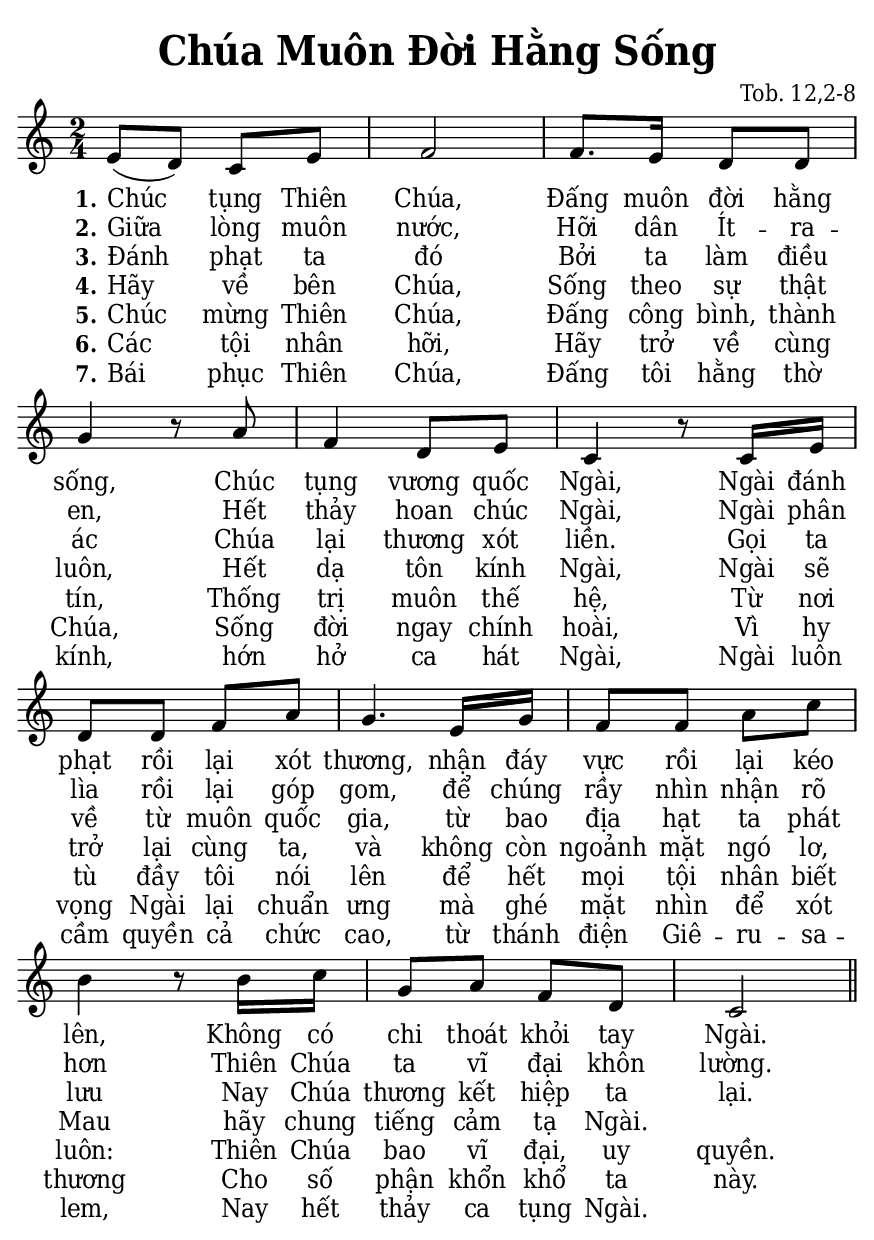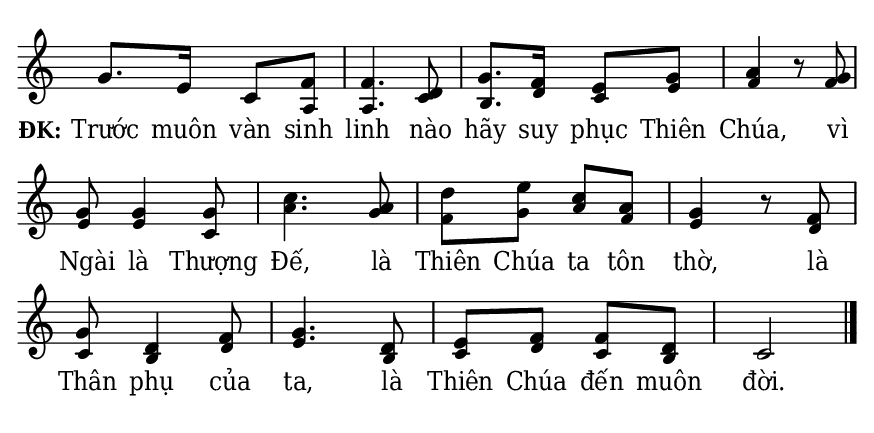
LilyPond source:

% Cài đặt chung\
\version "2.22.1"
\include "english.ly"

\header {
  title = \markup { \fontsize #1 "Chúa Muôn Đời Hằng Sống" }
  composer = "Tob. 12,2-8"
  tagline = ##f
}

% Nhạc phiên khúc
nhacPhienKhucSop = \relative c' {
  \autoPageBreaksOff
  e8 (d) c e |
  f2 |
  f8. e16 d8 d |
  g4 r8 a |
  f4 d8 e |
  c4 r8 c16 e |
  d8 d f a |
  g4. e16 g |
  f8 f a c |
  b4 r8 b16 c |
  g8 a f d |
  c2 \bar "||"
  
  \pageBreak
  
  g'8. e16 c8 f |
  f4. d8 |
  g8. f16 e8 g |
  a4 r8 g |
  g g4 g8 |
  c4. a8 |
  d e c a |
  g4 r8 f |
  g d4 f8 |
  g4. d8 |
  e f f d |
  c2 \bar "|."
}

nhacPhienKhucAlto = \relative c'' {
  R2*12
  g8. e16 c8 a |
  a4. c8 |
  b8. d16 c8 e |
  f4 r8 f |
  e e4 c8 |
  a'4. g8 |
  f g a f |
  e4 r8 d |
  c b4 d8 |
  e4. b8 |
  c d c b |
  c2
}

% Lời phiên khúc
loiPhienKhucSop = \lyrics {
  <<
    {
      \set stanza = "1."
      Chúc tụng Thiên Chúa, Đấng muôn đời hằng sống,
      Chúc tụng vương quốc Ngài,
      Ngài đánh phạt rồi lại xót thương,
      nhận đáy vực rồi lại kéo lên,
      Không có chi thoát khỏi tay Ngài.
    }
    \new Lyrics {
	    \set associatedVoice = "beSop"
	    \set stanza = "2."
	    Giữa lòng muôn nước, Hỡi dân Ít -- ra -- en,
	    Hết thảy hoan chúc Ngài,
	    Ngài phân lìa rồi lại góp gom,
	    để chúng rầy nhìn nhận rõ hơn
	    Thiên Chúa ta vĩ đại khôn lường.
    }
    \new Lyrics {
	    \set associatedVoice = "beSop"
	    \set stanza = "3."
	    Đánh phạt ta đó
	    Bởi ta làm điều ác
	    Chúa lại thương xót liền.
	    Gọi ta về từ muôn quốc gia,
	    từ bao địa hạt ta phát lưu
	    Nay Chúa thương kết hiệp ta lại.
    }
    \new Lyrics {
	    \set associatedVoice = "beSop"
	    \set stanza = "4."
	    Hãy về bên Chúa,
	    Sống theo sự thật luôn,
	    Hết dạ tôn kính Ngài,
	    Ngài sẽ trở lại cùng ta,
	    và không còn ngoảnh mặt ngó lơ,
	    Mau hãy chung tiếng cảm tạ Ngài.
    }
    \new Lyrics {
	    \set associatedVoice = "beSop"
	    \set stanza = "5."
	    Chúc mừng Thiên Chúa, Đấng công bình, thành tín,
	    Thống trị muôn thế hệ,
	    Từ nơi tù đầy tôi nói lên
	    để hết mọi tội nhân biết luôn:
	    Thiên Chúa bao vĩ đại, uy quyền.
    }
    \new Lyrics {
	    \set associatedVoice = "beSop"
	    \set stanza = "6."
	    Các tội nhân hỡi, Hãy trở về cùng Chúa,
	    Sống đời ngay chính hoài,
	    Vì hy vọng Ngài lại chuẩn ưng
	    mà ghé mặt nhìn để xót thương
	    Cho số phận khổn khổ ta này.
    }
    \new Lyrics {
	    \set associatedVoice = "beSop"
	    \set stanza = "7."
	    Bái phục Thiên Chúa, Đấng tôi hằng thờ kính,
	    hớn hở ca hát Ngài,
	    Ngài luôn cầm quyền cả chức cao,
	    từ thánh điện Giê -- ru -- sa -- lem,
	    Nay hết thảy ca tụng Ngài.
    }
  >>
  \set stanza = "ĐK:"
  Trước muôn vàn sinh linh nào hãy suy phục Thiên Chúa,
  vì Ngài là Thượng Đế, là Thiên Chúa ta tôn thờ,
  là Thân phụ của ta, là Thiên Chúa đến muôn đời.
}

% Dàn trang
\paper {
  #(set-paper-size "a5")
  top-margin = 3\mm
  bottom-margin = 3\mm
  left-margin = 3\mm
  right-margin = 3\mm
  indent = #0
  #(define fonts
	 (make-pango-font-tree "Deja Vu Serif Condensed"
	 		       "Deja Vu Serif Condensed"
			       "Deja Vu Serif Condensed"
			       (/ 20 20)))
  print-page-number = ##f
  system-system-spacing = #'((basic-distance . 0.1) (padding . 2))
}

TongNhip = {
  \key c \major \time 2/4
  \set Timing.beamExceptions = #'()
  \set Timing.baseMoment = #(ly:make-moment 1/4)
}

% Đổi kích thước nốt cho bè phụ
notBePhu =
#(define-music-function (font-size music) (number? ly:music?)
   (for-some-music
     (lambda (m)
       (if (music-is-of-type? m 'rhythmic-event)
           (begin
             (set! (ly:music-property m 'tweaks)
                   (cons `(font-size . ,font-size)
                         (ly:music-property m 'tweaks)))
             #t)
           #f))
     music)
   music)

\score {
  \new ChoirStaff <<
    \new Staff \with {
        \consists "Merge_rests_engraver"
        printPartCombineTexts = ##f
      }
      <<
      \new Voice \TongNhip \partCombine 
        \nhacPhienKhucSop
        \notBePhu -1 { \nhacPhienKhucAlto }
      \new NullVoice = beSop \nhacPhienKhucSop
      \new Lyrics \lyricsto beSop \loiPhienKhucSop
      >>
  >>
  \layout {
    \override Lyrics.LyricSpace.minimum-distance = #1.2
    \override Score.BarNumber.break-visibility = ##(#f #f #f)
    \override Score.SpacingSpanner.uniform-stretching = ##t
  } 
}
